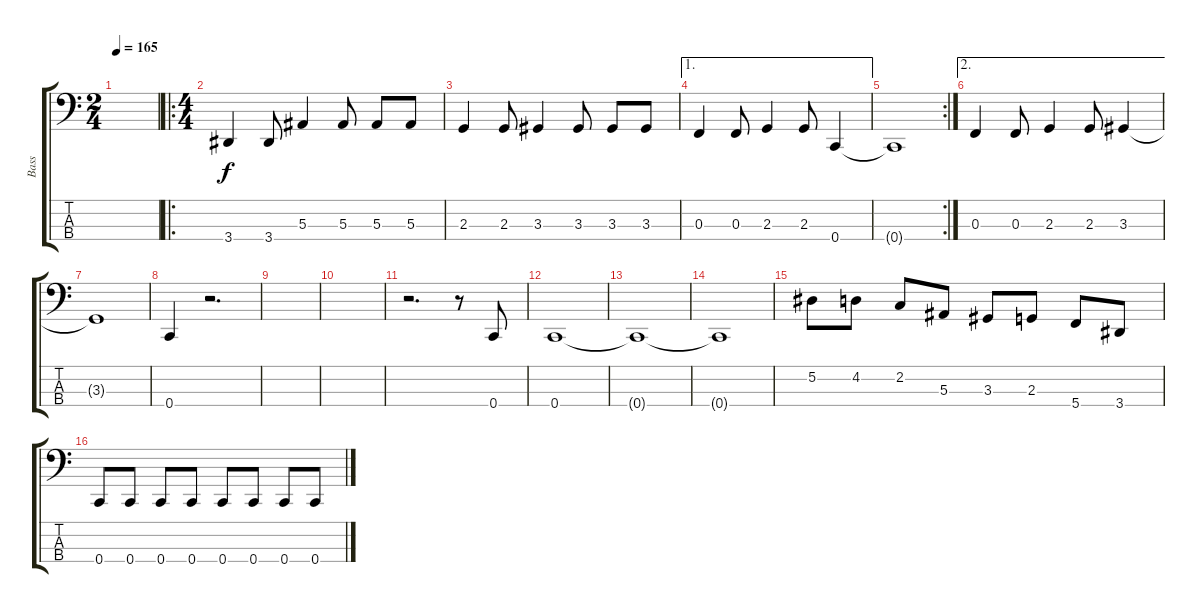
\track ("Bass" "Bass") {instrument electricbasspick}
\staff {score tabs}
\tuning (Eb2 Bb1 F1 C1) {hide}
\ts (2 4)
\tempo 165
\clef f4
\ks c
|
\ro
\ts (4 4)
3.4.4 3.4.8 5.3.4 5.3.8 5.3.8 5.3.8 |
2.3.4 2.3.8 3.3.4 3.3.8 3.3.8 3.3.8 |
\ae 1
0.3.4 0.3.8 2.3.4 2.3.8 0.4.4 |
\rc 2
0.4{t}.1 |
\ae 2
0.3.4 0.3.8 2.3.4 2.3.8 3.3.4 |
3.3{t}.1 |
0.4.4 r.2{d} |
|
|
r.2{d} r.8 0.4.8 |
0.4.1 |
0.4{t}.1 |
0.4{t}.1 |
5.2.8 4.2.8 2.2.8 5.3.8 3.3.8 2.3.8 5.4.8 3.4.8 |
0.4.8 0.4.8 0.4.8 0.4.8 0.4.8 0.4.8 0.4.8 0.4.8
